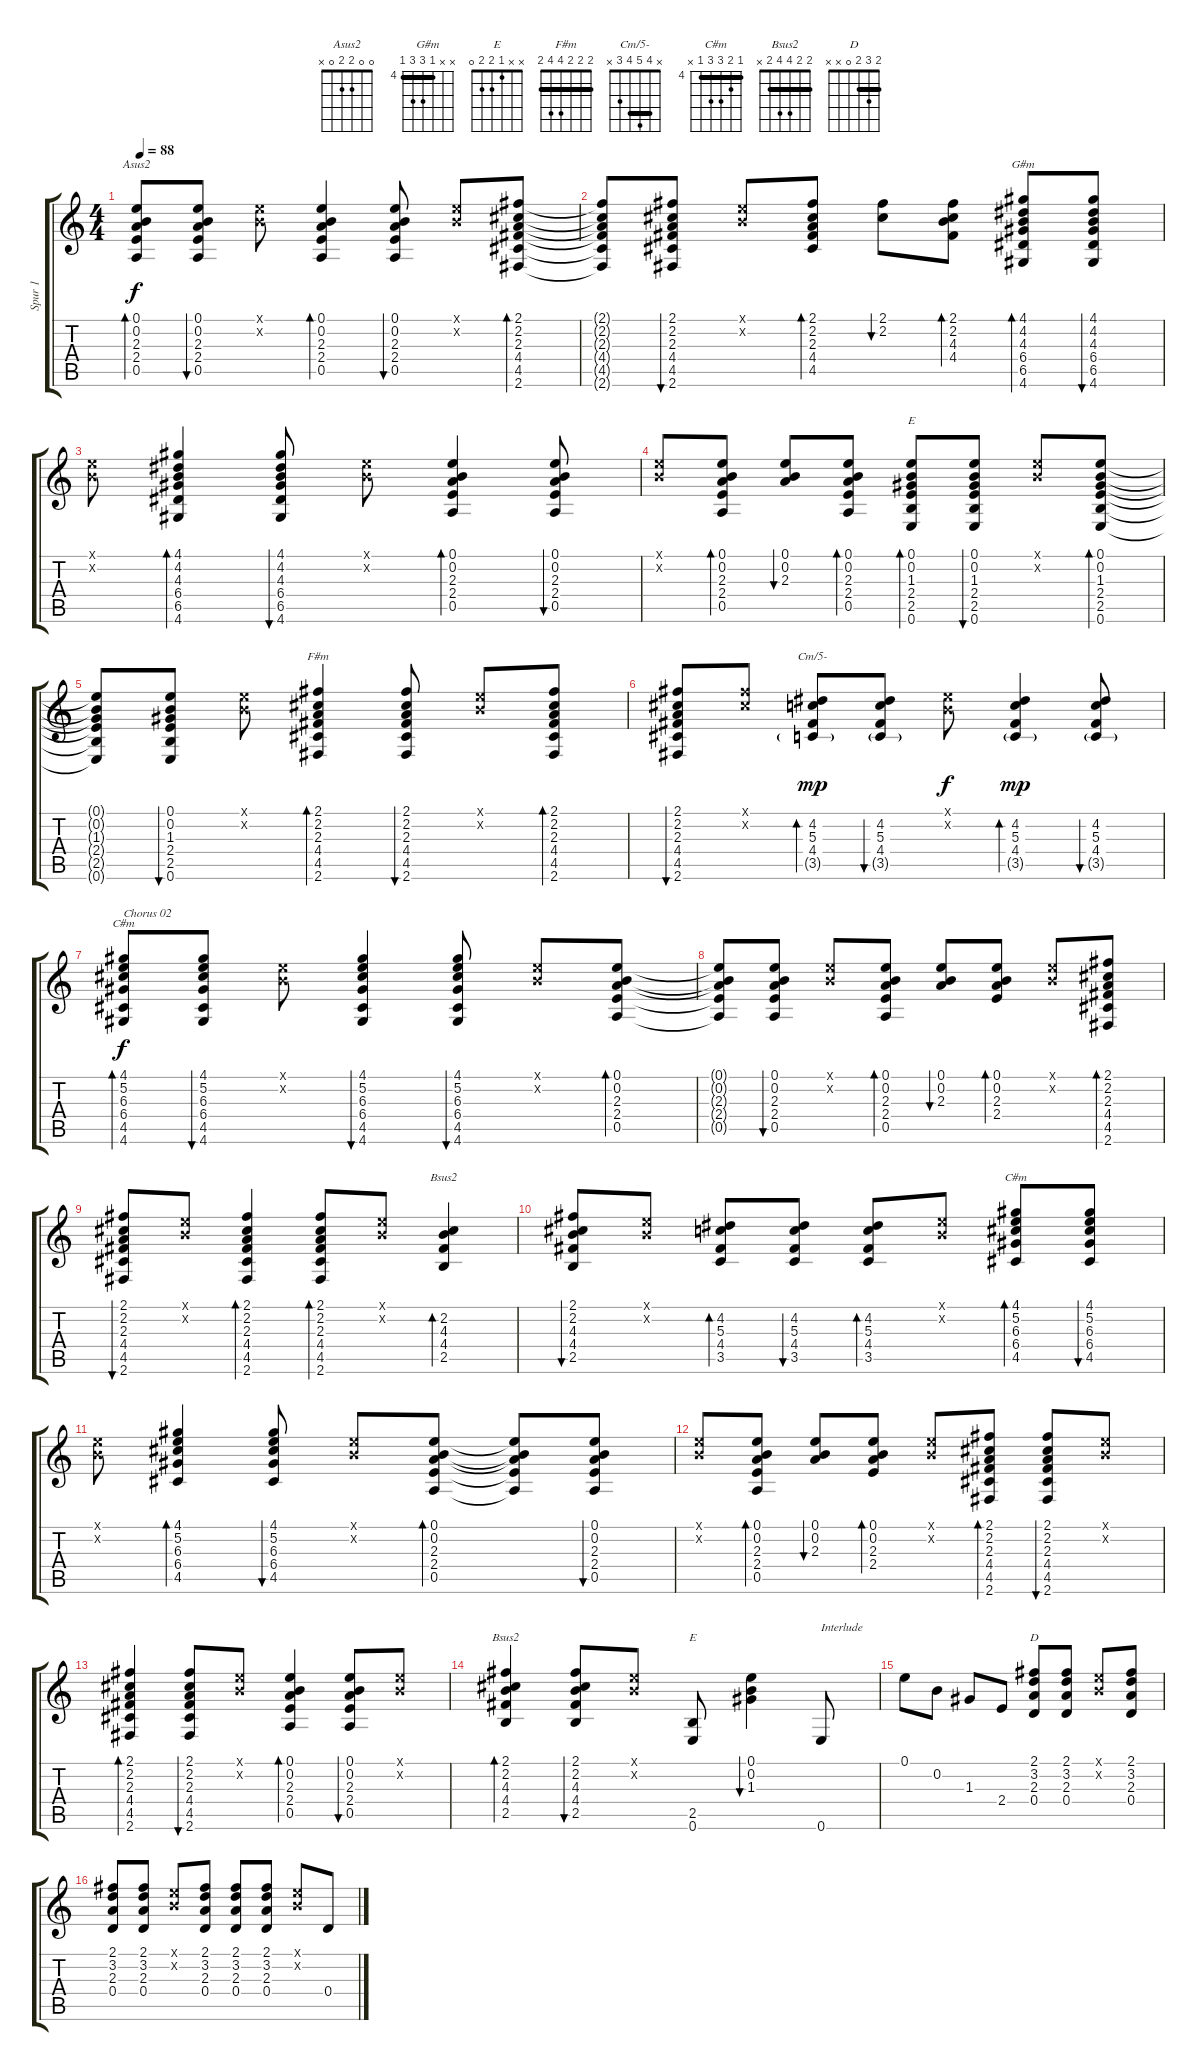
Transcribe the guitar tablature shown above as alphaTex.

\track ("Spur 1" "Spur 1") {instrument acousticguitarsteel}
\staff {score tabs}
\tuning (E4 B3 G3 D3 A2 E2) {hide}
\chord ("Asus2" 0 0 2 2 0 x)
\chord ("G#m" x x 4 6 6 4) {firstfret 4 barre 4}
\chord ("E" 0 0 1 2 2 0)
\chord ("F#m" 2 2 2 4 4 2) {barre 2}
\chord ("Cm/5-" x 4 5 4 3 x) {barre 4}
\chord ("C#m" x 5 6 6 4 4) {firstfret 4 barre 4}
\chord ("Bsus2" x 2 4 4 2 x) {barre 2}
\chord ("C#m" 4 5 6 6 4 x) {firstfret 4 barre 4}
\chord ("Bsus2" 2 2 4 4 2 x) {barre 2}
\chord ("E" x x 1 2 2 0)
\chord ("D" 2 3 2 0 x x) {barre 2}
\ts (4 4)
\tempo 88
\clef g2
\ks c
(0.1 0.2 2.3 2.4 0.5).8{bd 60 ch "Asus2" dy f} (0.1 0.2 2.3 2.4 0.5).8{bu 60} (0.1{x} 0.2{x}).8 (0.1 0.2 2.3 2.4 0.5).4{bd 60} (0.1 0.2 2.3 2.4 0.5).8{bu 60} (0.1{x} 0.2{x}).8 (2.1 2.2 2.3 4.4 4.5 2.6).8{bd 60} |
(2.1{t} 2.2{t} 2.3{t} 4.4{t} 4.5{t} 2.6{t}).8 (2.1 2.2 2.3 4.4 4.5 2.6).8{bu 60} (0.1{x} 0.2{x}).8 (2.1 2.2 2.3 4.4 4.5).8{bd 60} (2.1 2.2).8{bu 60} (2.1 2.2 4.3 4.4).8{bd 60} (4.1 4.2 4.3 6.4 6.5 4.6).8{bd 60 ch "G#m"} (4.1 4.2 4.3 6.4 6.5 4.6).8{bu 60} |
(0.1{x} 0.2{x}).8 (4.1 4.2 4.3 6.4 6.5 4.6).4{bd 60} (4.1 4.2 4.3 6.4 6.5 4.6).8{bu 60} (0.1{x} 0.2{x}).8 (0.1 0.2 2.3 2.4 0.5).4{bd 60} (0.1 0.2 2.3 2.4 0.5).8{bu 60} |
(0.1{x} 0.2{x}).8 (0.1 0.2 2.3 2.4 0.5).8{bd 60} (0.1 0.2 2.3).8{bu 30} (0.1 0.2 2.3 2.4 0.5).8{bd 30} (0.1 0.2 1.3 2.4 2.5 0.6).8{bd 60 ch "E"} (0.1 0.2 1.3 2.4 2.5 0.6).8{bu 60} (0.1{x} 0.2{x}).8 (0.1 0.2 1.3 2.4 2.5 0.6).8{bd 60} |
(0.1{t} 0.2{t} 1.3{t} 2.4{t} 2.5{t} 0.6{t}).8 (0.1 0.2 1.3 2.4 2.5 0.6).8{bu 60} (0.1{x} 0.2{x}).8 (2.1 2.2 2.3 4.4 4.5 2.6).4{bd 60 ch "F#m"} (2.1 2.2 2.3 4.4 4.5 2.6).8{bu 60} (0.1{x} 0.2{x}).8 (2.1 2.2 2.3 4.4 4.5 2.6).8{bd 60} |
(2.1 2.2 2.3 4.4 4.5 2.6).8{bu 120} (2.1{x} 2.2{x}).8 (4.2 5.3 4.4 3.5{g}).8{bd 60 ch "Cm/5-" dy mp} (4.2 5.3 4.4 3.5{g}).8{bu 120} (0.1{x} 0.2{x}).8{dy f} (4.2 5.3 4.4 3.5{g}).4{bd 60 dy mp} (4.2 5.3 4.4 3.5{g}).8{bu 60} |
(4.1 5.2 6.3 6.4 4.5 4.6).8{bd 60 ch "C#m" txt "Chorus 02" dy f} (4.1 5.2 6.3 6.4 4.5 4.6).8{bu 60} (0.1{x} 0.2{x}).8 (4.1 5.2 6.3 6.4 4.5 4.6).4{bu 60} (4.1 5.2 6.3 6.4 4.5 4.6).8{bu 60} (0.1{x} 0.2{x}).8 (0.1 0.2 2.3 2.4 0.5).8{bd 60} |
(0.1{t} 0.2{t} 2.3{t} 2.4{t} 0.5{t}).8 (0.1 0.2 2.3 2.4 0.5).8{bu 60} (0.1{x} 0.2{x}).8 (0.1 0.2 2.3 2.4 0.5).8{bd 60} (0.1 0.2 2.3).8{bu 60} (0.1 0.2 2.3 2.4).8{bd 60} (0.1{x} 0.2{x}).8 (2.1 2.2 2.3 4.4 4.5 2.6).8{bd 60} |
(2.1 2.2 2.3 4.4 4.5 2.6).8{bu 60} (0.1{x} 0.2{x}).8 (2.1 2.2 2.3 4.4 4.5 2.6).4{bd 60} (2.1 2.2 2.3 4.4 4.5 2.6).8{bd 60} (0.1{x} 0.2{x}).8 (2.2 4.3 4.4 2.5).4{bd 60 ch "Bsus2"} |
(2.1 2.2 4.3 4.4 2.5).8{bu 60} (0.1{x} 0.2{x}).8 (4.2 5.3 4.4 3.5).8{bd 60} (4.2 5.3 4.4 3.5).8{bu 60} (4.2 5.3 4.4 3.5).8{bd 30} (0.1{x} 0.2{x}).8 (4.1 5.2 6.3 6.4 4.5).8{bd 60 ch "C#m"} (4.1 5.2 6.3 6.4 4.5).8{bu 60} |
(0.1{x} 0.2{x}).8 (4.1 5.2 6.3 6.4 4.5).4{bd 60} (4.1 5.2 6.3 6.4 4.5).8{bu 60} (0.1{x} 0.2{x}).8 (0.1 0.2 2.3 2.4 0.5).8{bd 60} (0.1{t} 0.2{t} 2.3{t} 2.4{t} 0.5{t}).8 (0.1 0.2 2.3 2.4 0.5).8{bu 60} |
(0.1{x} 0.2{x}).8 (0.1 0.2 2.3 2.4 0.5).8{bd 60} (0.1 0.2 2.3).8{bu 60} (0.1 0.2 2.3 2.4).8{bd 60} (0.1{x} 0.2{x}).8 (2.1 2.2 2.3 4.4 4.5 2.6).8{bd 60} (2.1 2.2 2.3 4.4 4.5 2.6).8{bu 60} (0.1{x} 0.2{x}).8 |
(2.1 2.2 2.3 4.4 4.5 2.6).4{bd 60} (2.1 2.2 2.3 4.4 4.5 2.6).8{bu 60} (0.1{x} 0.2{x}).8 (0.1 0.2 2.3 2.4 0.5).4{bd 60} (0.1 0.2 2.3 2.4 0.5).8{bu 60} (0.1{x} 0.2{x}).8 |
(2.1 2.2 4.3 4.4 2.5).4{bd 60 ch "Bsus2"} (2.1 2.2 4.3 4.4 2.5).8{bu 60} (0.1{x} 0.2{x}).8 (2.5 0.6).8{ch "E"} (0.1 0.2 1.3).4{bu 60} 0.6.8{txt "Interlude"} |
0.1.8 0.2.8 1.3.8 2.4.8 (2.1 3.2 2.3 0.4).8{ch "D"} (2.1 3.2 2.3 0.4).8 (0.1{x} 0.2{x}).8 (2.1 3.2 2.3 0.4).8 |
(2.1 3.2 2.3 0.4).8 (2.1 3.2 2.3 0.4).8 (0.1{x} 0.2{x}).8 (2.1 3.2 2.3 0.4).8 (2.1 3.2 2.3 0.4).8 (2.1 3.2 2.3 0.4).8 (0.1{x} 0.2{x}).8 0.4.8
